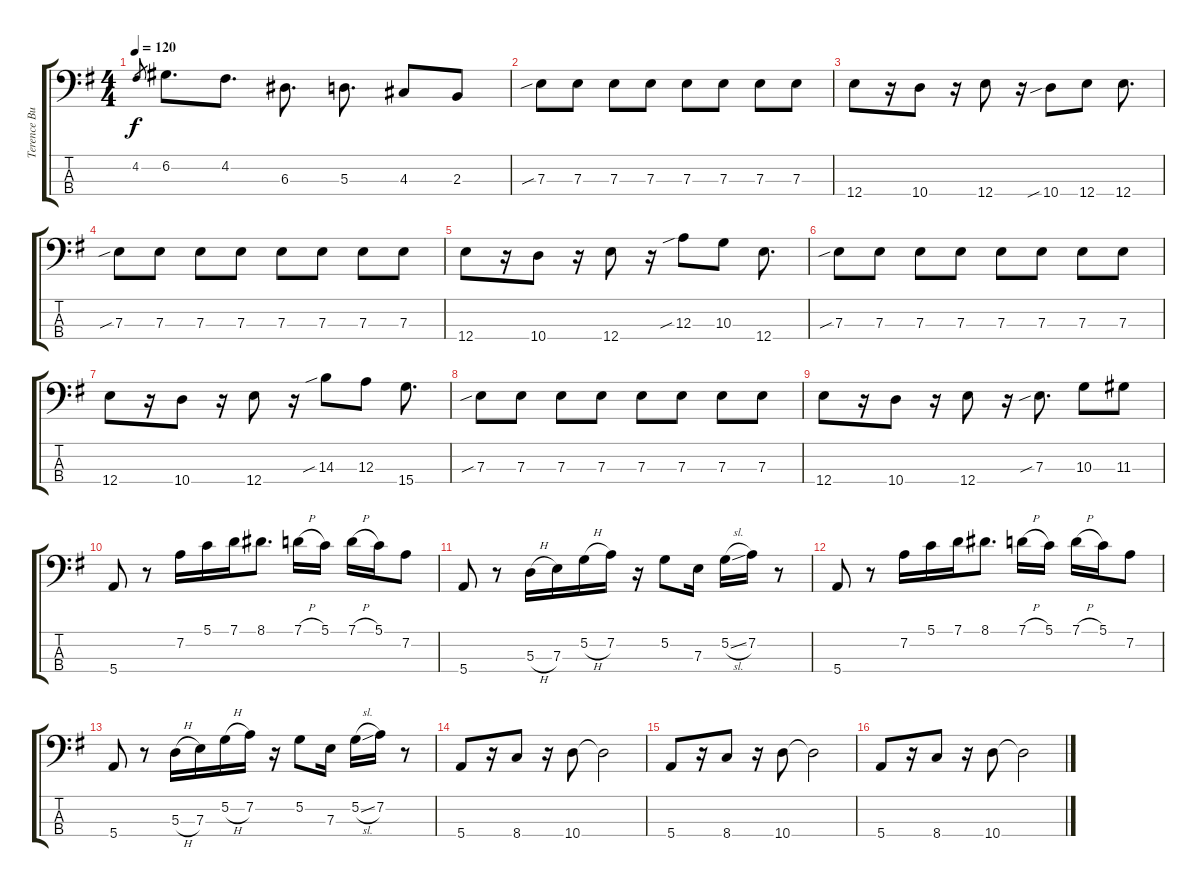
\track ("Terence Butler" "Terence Bu") {instrument slapbass1}
\staff {score tabs}
\tuning (G2 D2 A1 E1) {hide}
\ts (4 4)
\tempo 120
\clef f4
\ks g
4.2.8{gr dy f} 6.2.8{d} 4.2.8{d} 6.3.8{d} 5.3.8{d} 4.3.8 2.3.8 |
7.3{sib}.8 7.3.8 7.3.8 7.3.8 7.3.8 7.3.8 7.3.8 7.3.8 |
12.4.8 r.16 10.4.8 r.16 12.4.8 r.16 10.4{sib}.8 12.4.8 12.4.8{d} |
7.3{sib}.8 7.3.8 7.3.8 7.3.8 7.3.8 7.3.8 7.3.8 7.3.8 |
12.4.8 r.16 10.4.8 r.16 12.4.8 r.16 12.3{sib}.8 10.3.8 12.4.8{d} |
7.3{sib}.8 7.3.8 7.3.8 7.3.8 7.3.8 7.3.8 7.3.8 7.3.8 |
12.4.8 r.16 10.4.8 r.16 12.4.8 r.16 14.3{sib}.8 12.3.8 15.4.8{d} |
7.3{sib}.8 7.3.8 7.3.8 7.3.8 7.3.8 7.3.8 7.3.8 7.3.8 |
12.4.8 r.16 10.4.8 r.16 12.4.8 r.16 7.3{sib}.8{d} 10.3.8 11.3.8 |
5.4.8 r.8 7.2.16 5.1.16 7.1.16 8.1.8{d} 7.1{h}.16 5.1.16 7.1{h}.16 5.1.16 7.2.8 |
5.4.8 r.8 5.3{h}.16 7.3.16 5.2{h}.16 7.2.16 r.16 5.2.8 7.3.16 5.2{sl}.16 7.2.16 r.8 |
5.4.8 r.8 7.2.16 5.1.16 7.1.16 8.1.8{d} 7.1{h}.16 5.1.16 7.1{h}.16 5.1.16 7.2.8 |
5.4.8 r.8 5.3{h}.16 7.3.16 5.2{h}.16 7.2.16 r.16 5.2.8 7.3.16 5.2{sl}.16 7.2.16 r.8 |
5.4.8 r.16 8.4.8 r.16 10.4.8 10.4{t}.2 |
5.4.8 r.16 8.4.8 r.16 10.4.8 10.4{t}.2 |
5.4.8 r.16 8.4.8 r.16 10.4.8 10.4{t}.2
